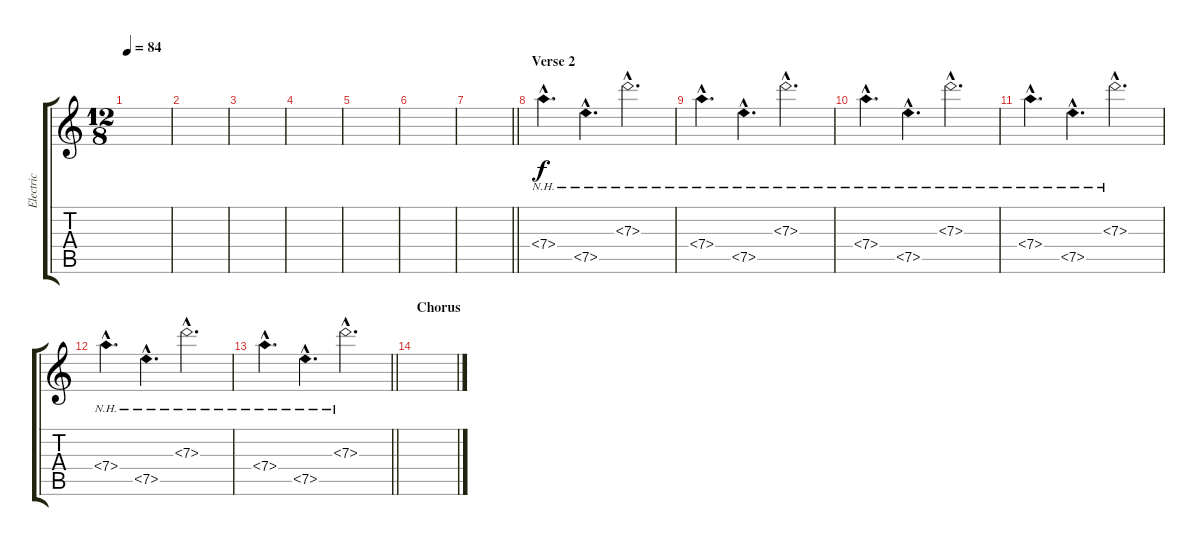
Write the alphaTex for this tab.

\track ("Electric" "Electric") {instrument electricguitarclean}
\staff {score tabs}
\tuning (E4 B3 G3 D3 A2 E2) {hide}
\ts (12 8)
\tempo 84
\clef g2
\ks c
|
|
|
|
|
|
\barLineRight lightlight
|
\section ("" "Verse 2")
7.4{nh hac}.4{d} 7.5{nh hac}.4{d} 7.3{nh hac}.2{d} |
7.4{nh hac}.4{d} 7.5{nh hac}.4{d} 7.3{nh hac}.2{d} |
7.4{nh hac}.4{d} 7.5{nh hac}.4{d} 7.3{nh hac}.2{d} |
7.4{nh hac}.4{d} 7.5{nh hac}.4{d} 7.3{nh hac}.2{d} |
7.4{nh hac}.4{d} 7.5{nh hac}.4{d} 7.3{nh hac}.2{d} |
\barLineRight lightlight
7.4{nh hac}.4{d} 7.5{nh hac}.4{d} 7.3{nh hac}.2{d} |
\section ("" "Chorus")
